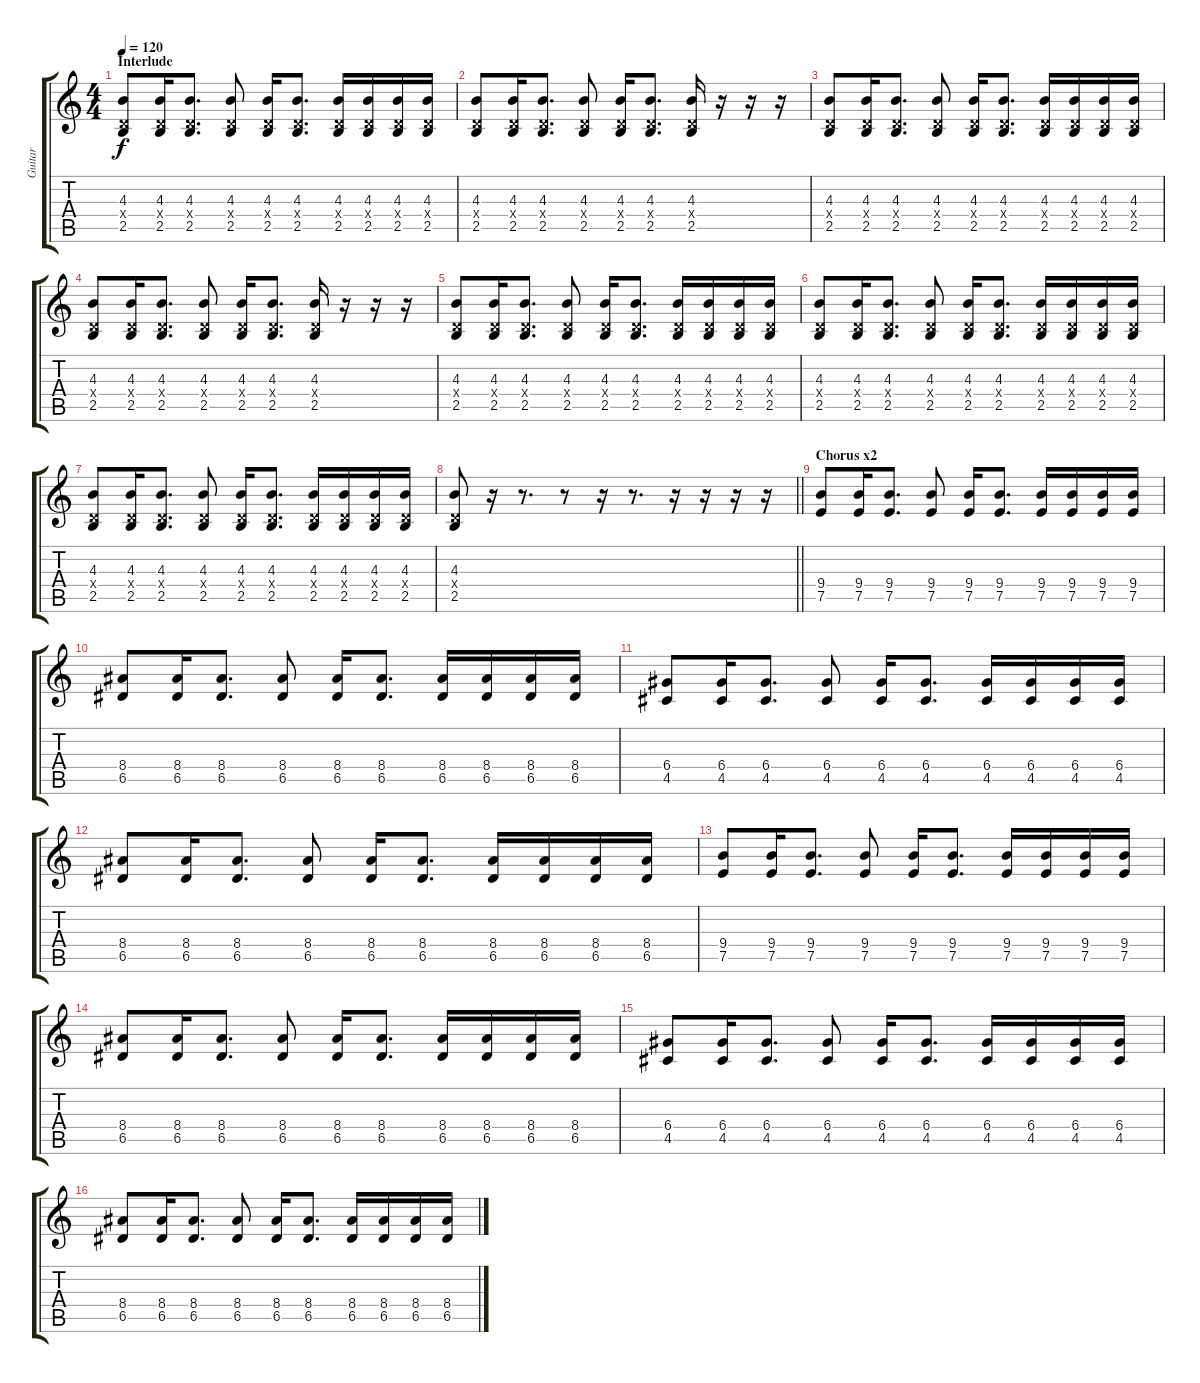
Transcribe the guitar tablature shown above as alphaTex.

\track ("Guitar" "Guitar") {instrument distortionguitar}
\staff {score tabs}
\tuning (E4 B3 G3 D3 A2 E2) {hide}
\ts (4 4)
\section ("" "Interlude")
\tempo 120
\clef g2
\ks c
(4.3 0.4{x} 2.5).8{dy f volume 13 instrument distortionguitar} (4.3 0.4{x} 2.5).16 (4.3 0.4{x} 2.5).8{d} (4.3 0.4{x} 2.5).8 (4.3 0.4{x} 2.5).16 (4.3 0.4{x} 2.5).8{d} (4.3 0.4{x} 2.5).16 (4.3 0.4{x} 2.5).16 (4.3 0.4{x} 2.5).16 (4.3 0.4{x} 2.5).16 |
(4.3 0.4{x} 2.5).8{volume 13 instrument distortionguitar} (4.3 0.4{x} 2.5).16 (4.3 0.4{x} 2.5).8{d} (4.3 0.4{x} 2.5).8 (4.3 0.4{x} 2.5).16 (4.3 0.4{x} 2.5).8{d} (4.3 0.4{x} 2.5).16 r.16 r.16 r.16 |
(4.3 0.4{x} 2.5).8{volume 13 instrument distortionguitar} (4.3 0.4{x} 2.5).16 (4.3 0.4{x} 2.5).8{d} (4.3 0.4{x} 2.5).8 (4.3 0.4{x} 2.5).16 (4.3 0.4{x} 2.5).8{d} (4.3 0.4{x} 2.5).16 (4.3 0.4{x} 2.5).16 (4.3 0.4{x} 2.5).16 (4.3 0.4{x} 2.5).16 |
(4.3 0.4{x} 2.5).8{volume 13 instrument distortionguitar} (4.3 0.4{x} 2.5).16 (4.3 0.4{x} 2.5).8{d} (4.3 0.4{x} 2.5).8 (4.3 0.4{x} 2.5).16 (4.3 0.4{x} 2.5).8{d} (4.3 0.4{x} 2.5).16 r.16 r.16 r.16 |
(4.3 0.4{x} 2.5).8{volume 13 instrument distortionguitar} (4.3 0.4{x} 2.5).16 (4.3 0.4{x} 2.5).8{d} (4.3 0.4{x} 2.5).8 (4.3 0.4{x} 2.5).16 (4.3 0.4{x} 2.5).8{d} (4.3 0.4{x} 2.5).16 (4.3 0.4{x} 2.5).16 (4.3 0.4{x} 2.5).16 (4.3 0.4{x} 2.5).16 |
(4.3 0.4{x} 2.5).8{volume 13 instrument distortionguitar} (4.3 0.4{x} 2.5).16 (4.3 0.4{x} 2.5).8{d} (4.3 0.4{x} 2.5).8 (4.3 0.4{x} 2.5).16 (4.3 0.4{x} 2.5).8{d} (4.3 0.4{x} 2.5).16 (4.3 0.4{x} 2.5).16 (4.3 0.4{x} 2.5).16 (4.3 0.4{x} 2.5).16 |
(4.3 0.4{x} 2.5).8{volume 13 instrument distortionguitar} (4.3 0.4{x} 2.5).16 (4.3 0.4{x} 2.5).8{d} (4.3 0.4{x} 2.5).8 (4.3 0.4{x} 2.5).16 (4.3 0.4{x} 2.5).8{d} (4.3 0.4{x} 2.5).16 (4.3 0.4{x} 2.5).16 (4.3 0.4{x} 2.5).16 (4.3 0.4{x} 2.5).16 |
\barLineRight lightlight
(4.3 0.4{x} 2.5).8{volume 13 instrument distortionguitar} r.16 r.8{d} r.8 r.16 r.8{d} r.16 r.16 r.16 r.16 |
\section ("" "Chorus x2")
(9.4 7.5).8{volume 15 instrument distortionguitar} (9.4 7.5).16 (9.4 7.5).8{d} (9.4 7.5).8 (9.4 7.5).16 (9.4 7.5).8{d} (9.4 7.5).16 (9.4 7.5).16 (9.4 7.5).16 (9.4 7.5).16 |
(8.4 6.5).8{volume 15 instrument distortionguitar} (8.4 6.5).16 (8.4 6.5).8{d} (8.4 6.5).8 (8.4 6.5).16 (8.4 6.5).8{d} (8.4 6.5).16 (8.4 6.5).16 (8.4 6.5).16 (8.4 6.5).16 |
(6.4 4.5).8{volume 15 instrument distortionguitar} (6.4 4.5).16 (6.4 4.5).8{d} (6.4 4.5).8 (6.4 4.5).16 (6.4 4.5).8{d} (6.4 4.5).16 (6.4 4.5).16 (6.4 4.5).16 (6.4 4.5).16 |
(8.4 6.5).8{volume 15 instrument distortionguitar} (8.4 6.5).16 (8.4 6.5).8{d} (8.4 6.5).8 (8.4 6.5).16 (8.4 6.5).8{d} (8.4 6.5).16 (8.4 6.5).16 (8.4 6.5).16 (8.4 6.5).16 |
(9.4 7.5).8{volume 15 instrument distortionguitar} (9.4 7.5).16 (9.4 7.5).8{d} (9.4 7.5).8 (9.4 7.5).16 (9.4 7.5).8{d} (9.4 7.5).16 (9.4 7.5).16 (9.4 7.5).16 (9.4 7.5).16 |
(8.4 6.5).8{volume 15 instrument distortionguitar} (8.4 6.5).16 (8.4 6.5).8{d} (8.4 6.5).8 (8.4 6.5).16 (8.4 6.5).8{d} (8.4 6.5).16 (8.4 6.5).16 (8.4 6.5).16 (8.4 6.5).16 |
(6.4 4.5).8{volume 15 instrument distortionguitar} (6.4 4.5).16 (6.4 4.5).8{d} (6.4 4.5).8 (6.4 4.5).16 (6.4 4.5).8{d} (6.4 4.5).16 (6.4 4.5).16 (6.4 4.5).16 (6.4 4.5).16 |
(8.4 6.5).8{volume 15 instrument distortionguitar} (8.4 6.5).16 (8.4 6.5).8{d} (8.4 6.5).8 (8.4 6.5).16 (8.4 6.5).8{d} (8.4 6.5).16 (8.4 6.5).16 (8.4 6.5).16 (8.4 6.5).16
